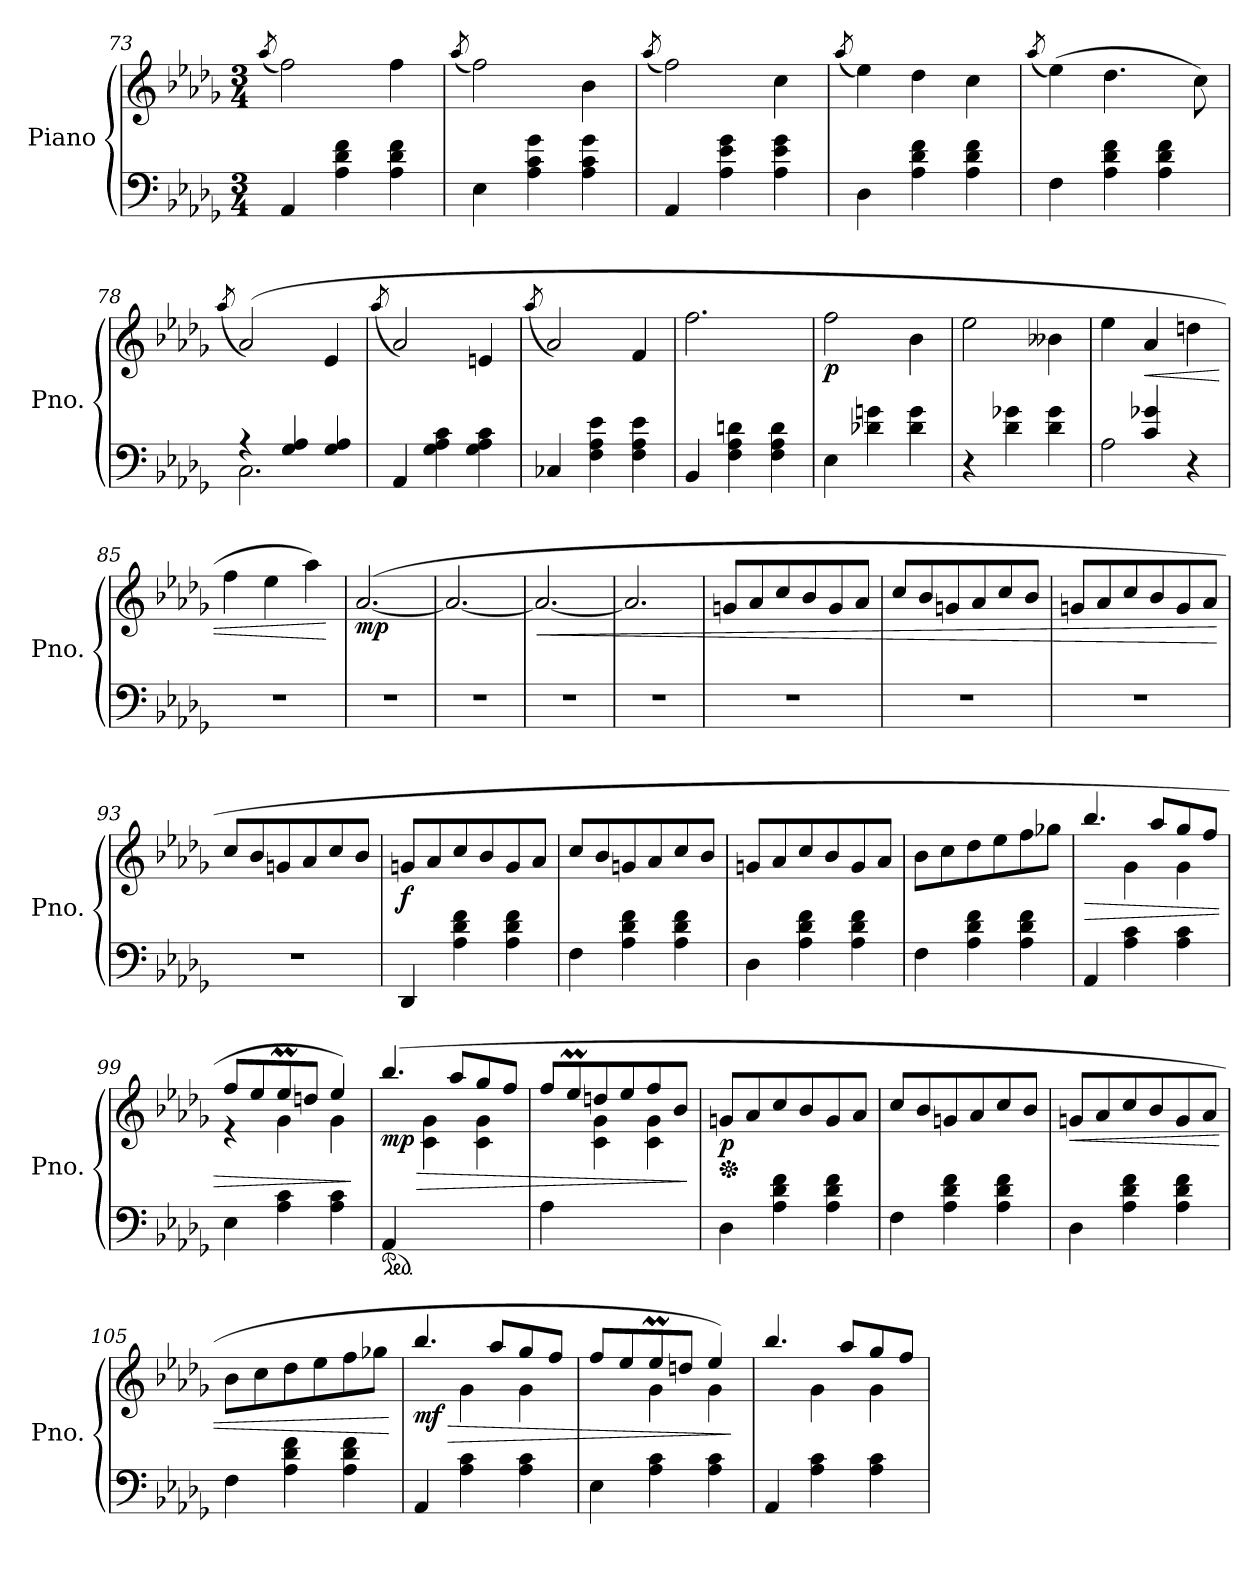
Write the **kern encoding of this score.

**kern	**kern	**dynam
*part1	*part1	*part1
*staff2	*staff1	*staff1/2
*I"Piano	*	*
*I'Pno.	*	*
*clefF4	*clefG2	*
*k[b-e-a-d-g-]	*k[b-e-a-d-g-]	*
*M3/4	*M3/4	*
=73	=73	=73
.	(8qaa-/	.
4AA-/	2ff\)	.
4A-\ 4d-\ 4f\	.	.
4A-\ 4d-\ 4f\	4ff\	.
=74	=74	=74
.	(8qaa-/	.
4E-\	2ff\)	.
4A-\ 4c\ 4g-\	.	.
4A-\ 4c\ 4g-\	4b-\	.
=75	=75	=75
.	(8qaa-/	.
4AA-/	2ff\)	.
4A-\ 4e-\ 4g-\	.	.
4A-\ 4e-\ 4g-\	4cc\	.
=76	=76	=76
.	(8qaa-/	.
4D-\	4ee-\)	.
4A-\ 4d-\ 4f\	4dd-\	.
4A-\ 4d-\ 4f\	4cc\	.
=77	=77	=77
.	(8qaa-/	.
4F\	(4ee-\)	.
4A-\ 4d-\ 4f\	4.dd-\	.
4A-\ 4d-\ 4f\	.	.
.	8cc\)	.
!!LO:LB:g=z
=78	=78	=78
.	(8qaa-/	.
*^	*	*
4r	2.C\	(2a-/)	.
4G-/ 4A-/	.	.	.
4G-/ 4A-/	.	4e-/	.
*v	*v	*	*
=79	=79	=79
.	(8qaa-/	.
4AA-/	2a-/)	.
4G-\ 4A-\ 4c\	.	.
4G-\ 4A-\ 4c\	4en/	.
=80	=80	=80
.	(8qaa-/	.
4C-X/	2a-/)	.
4F\ 4A-\ 4e-\	.	.
4F\ 4A-\ 4e-\	4f/	.
=81	=81	=81
*	*^	*
4BB-/	2.ff\	4rcyy	.
4F\ 4A-\ 4dn\	.	2rcyy	.
4F\ 4A-\ 4d\	.	.	.
*	*v	*v	*
=82	=82	=82
!	!	!LO:DY:b
4E-\	2ff\	p
4d-X\ 4gn\	.	.
4d-\ 4g\	4b-\	.
=83	=83	=83
4r	2ee-\	.
4d-\ 4g-X\	.	.
4d-\ 4g-\	4b--X\	.
=84	=84	=84
*^	*	*
4rcyy	2A-\	4ee-\	.
!	!	!	!LO:HP:b
4c/ 4g-X/	.	4a-/	<
4r	4rBByy	4ddn\	.
*v	*v	*	*
=85	=85	=85
2.r	4ff\	.
.	4ee-\	.
.	4aa-\)	.
.	.	[
!!LO:LB:g=z
=86	=86	=86
!	!	!LO:DY:b
2.r	([2.a-/	mp
=87	=87	=87
2.r	2.a-/_	.
=88	=88	=88
!	!	!LO:HP:b
2.r	2.a-/_	<
=89	=89	=89
2.r	2.a-/]	.
=90	=90	=90
2.r	8gn/L	.
.	8a-/	.
.	8cc/	.
.	8b-/	.
.	8g/	.
.	8a-/J	.
=91	=91	=91
2.r	8cc/L	.
.	8b-/	.
.	8gn/	.
.	8a-/	.
.	8cc/	.
.	8b-/J	.
=92	=92	=92
2.r	8gn/L	.
.	8a-/	.
.	8cc/	.
.	8b-/	.
.	8g/	.
.	8a-/J	.
.	.	[
=93	=93	=93
2.r	8cc/L	.
.	8b-/	.
.	8gn/	.
.	8a-/	.
.	8cc/	.
.	8b-/J	.
!!LO:LB:g=z
=94	=94	=94
!	!	!LO:DY:b
4DD-/	8gn/L	f
.	8a-/	.
4A-\ 4d-\ 4f\	8cc/	.
.	8b-/	.
4A-\ 4d-\ 4f\	8g/	.
.	8a-/J	.
=95	=95	=95
4F\	8cc/L	.
.	8b-/	.
4A-\ 4d-\ 4f\	8gn/	.
.	8a-/	.
4A-\ 4d-\ 4f\	8cc/	.
.	8b-/J	.
=96	=96	=96
4D-\	8gn/L	.
.	8a-/	.
4A-\ 4d-\ 4f\	8cc/	.
.	8b-/	.
4A-\ 4d-\ 4f\	8g/	.
.	8a-/J	.
=97	=97	=97
4F\	8b-\L	.
.	8cc\	.
4A-\ 4d-\ 4f\	8dd-\	.
.	8ee-\	.
4A-\ 4d-\ 4f\	8ff\	.
.	8gg-X\J	.
=98	=98	=98
!	!	!LO:HP:b
*	*^	*
4AA-/	4.bb-/	4ryy	>
4A-\ 4c\	.	4g-\	.
.	8aa-/L	.	.
4A-\ 4c\	8gg-/	4g-\	.
.	8ff/J	.	.
=99	=99	=99	=99
4E-\	8ff/L	4r	.
.	8ee-/	.	.
4A-\ 4c\	8ee-M/	4g-\	.
.	8ddn/J	.	.
4A-\ 4c\	4ee-/)	4g-\	.
*	*v	*v	*
.	.	]
!!LO:LB:g=z
=100	=100	=100
*ped	*	*
!	!	!LO:HP:b
*	*^	*
!	!	!	!LO:DY:n=1:b
4AA-/	(4.bb-/	4ryy	> mp
2ryy	.	4c\ 4g-\	.
.	8aa-/L	.	.
.	8gg-/	4c\ 4g-\	.
.	8ff/J	.	.
=101	=101	=101	=101
4A-\	8ff/L	4ryy	.
.	8ee-M/	.	.
2ryy	8ddn/	4c\ 4g-\	.
.	8ee-/	.	.
.	8ff/	4c\ 4g-\	.
.	8b-/J	.	.
*	*v	*v	*
.	.	]
=102	=102	=102
*	*Xped	*
!	!	!LO:DY:b
4D-\	8gn/L	p
.	8a-/	.
4A-\ 4d-\ 4f\	8cc/	.
.	8b-/	.
4A-\ 4d-\ 4f\	8g/	.
.	8a-/J	.
=103	=103	=103
4F\	8cc/L	.
.	8b-/	.
4A-\ 4d-\ 4f\	8gn/	.
.	8a-/	.
4A-\ 4d-\ 4f\	8cc/	.
.	8b-/J	.
=104	=104	=104
!	!	!LO:HP:b
4D-\	8gn/L	<
.	8a-/	.
4A-\ 4d-\ 4f\	8cc/	.
.	8b-/	.
4A-\ 4d-\ 4f\	8g/	.
.	8a-/J	.
!!LO:LB:g=z
=105	=105	=105
4F\	8b-\L	.
.	8cc\	.
4A-\ 4d-\ 4f\	8dd-\	.
.	8ee-\	.
4A-\ 4d-\ 4f\	8ff\	.
.	8gg-X\J	.
.	.	[
=106	=106	=106
!	!	!LO:HP:b
*	*^	*
!	!	!	!LO:DY:n=1:b
4AA-/	4.bb-/	4ryy	> mf
4A-\ 4c\	.	4g-\	.
.	8aa-/L	.	.
4A-\ 4c\	8gg-/	4g-\	.
.	8ff/J	.	.
=107	=107	=107	=107
4E-\	8ff/L	4ryy	.
.	8ee-/	.	.
4A-\ 4c\	8ee-M/	4g-\	.
.	8ddn/J	.	.
4A-\ 4c\	4ee-/)	4g-\	.
*	*v	*v	*
.	.	]
=108	=108	=108
*	*^	*
4AA-/	4.bb-/	4ryy	.
4A-\ 4c\	.	4g-\	.
.	8aa-/L	.	.
4A-\ 4c\	8gg-/	4g-\	.
.	8ff/J	.	.
*	*v	*v	*
=	=	=
*-	*-	*-
